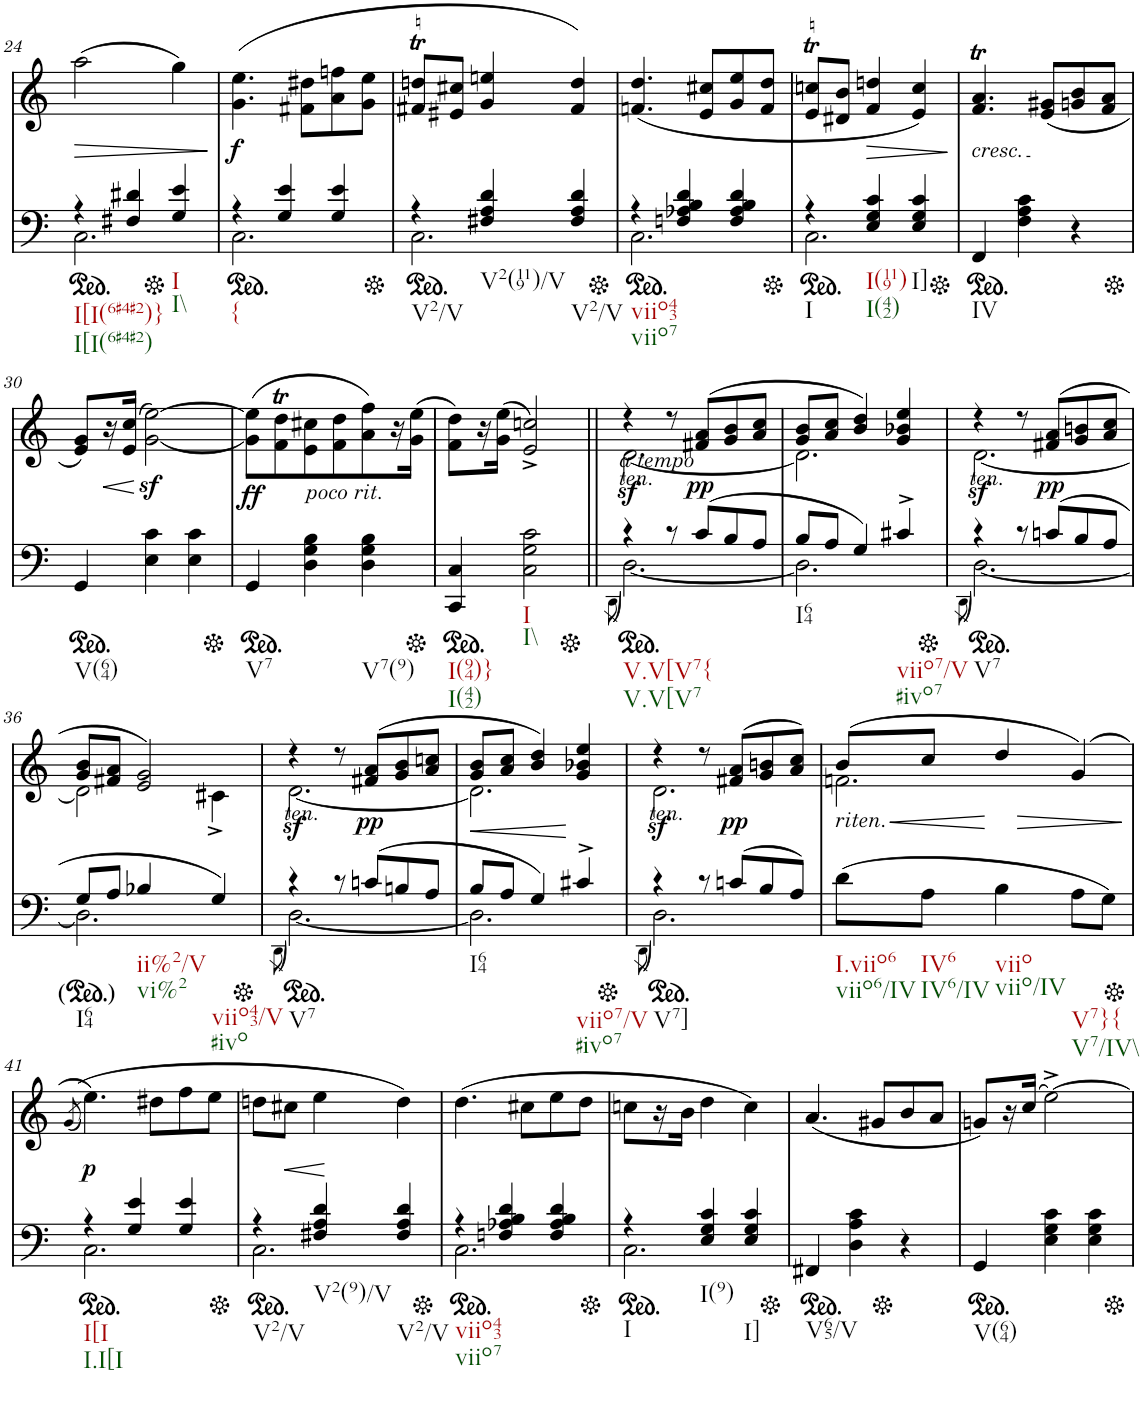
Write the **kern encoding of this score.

**kern	**kern	**dynam
*part2	*part1	*part1
*staff2	*staff1	*staff1
*I"piano	*I"piano	*
*I'Pno	*I'Pno	*
!!LO:PB:g=z
*clefF4	*clefG2	*
*k[]	*k[]	*
*M3/4	*M3/4	*
*ped	*	*
=24	=24	=24
*^	*	*
!LO:TX:b:t=I[I(6#4#2)}	!	!	!
!LO:TX:b:t=I[I(6#4#2)	!	!	!
!	!	!	!LO:HP:b
4r	2.C\	(2aa\	>
4F#X/ 4d#X/	.	.	.
*Xped	*	*	*
!LO:TX:b:t=I	!	!	!
!LO:TX:b:t=I\\	!	!	!
4G/ 4e/	.	4gg\)	.
*v	*v	*	*
.	.	]
=25	=25	=25
*ped	*	*
*^	*	*
!LO:TX:b:t={	!	!	!
!	!	!	!LO:DY:b
4r	2.C\	(4.g\ 4.ee\	f
4G/ 4e/	.	.	.
.	.	8f#X\ 8dd#X\L	.
4G/ 4e/	.	8a\ 8ffn\	.
.	.	8g\ 8ee\J	.
=26	=26	=26	=26
*Xped	*	*	*
*ped	*	*	*
!LO:TX:b:t=V2/V	!	!	!
4r	2.C\	8f#X/t 8ddn/tL	.
.	.	8e#X/ 8cc#X/J	.
!LO:TX:b:t=V2(119)/V	!	!	!
4F#X/ 4A/ 4d/	.	4g/ 4een/	.
!LO:TX:b:t=V2/V	!	!	!
4F#/ 4A/ 4d/	.	4f#/ 4dd/)	.
=27	=27	=27	=27
*Xped	*	*	*
*ped	*	*	*
!LO:TX:b:t=viio43	!	!	!
!LO:TX:b:t=viio7	!	!	!
4r	2.C\	(4.fn/ 4.dd/	.
4Fn/ 4A-X/ 4B/ 4d/	.	.	.
.	.	8e/ 8cc#X/L	.
4F/ 4A-/ 4B/ 4d/	.	8g/ 8ee/	.
.	.	8f/ 8dd/J	.
=28	=28	=28	=28
*Xped	*	*	*
*ped	*	*	*
!LO:TX:b:t=I	!	!	!
4r	2.C\	8e/t 8ccn/tL	.
.	.	8d#X/ 8b/J	.
!LO:TX:b:t=I(119)	!	!	!
!LO:TX:b:t=I(42)	!	!	!
!	!	!	!LO:HP:b
4E/ 4G/ 4c/	.	4f/ 4ddn/	>
!LO:TX:b:t=I]	!	!	!
4E/ 4G/ 4c/	.	4e/ 4cc/)	.
*v	*v	*	*
.	.	]
=29	=29	=29
*Xped	*	*
*ped	*	*
!	!LO:TX:b:i:t=cresc.	!
!LO:TX:b:t=IV	!	!
4FF/	4.f/T 4.a/T	.
4F\ 4A\ 4c\	.	.
.	(8e/ 8g#X/L	.
4r	8gn/ 8b/	.
.	8f/ 8a/J	.
!!LO:LB:g=z
=30	=30	=30
*Xped	*	*
*ped	*	*
!LO:TX:b:t=V(64)	!	!
4GG/	8e/ 8g/L)	.
!	!	!LO:HP:b
.	16r	<
.	(16e/ 16cc/JJ	.
4E\ 4c\	[2g\z< [2ee\z<)	[
4E\ 4c\	.	.
=31	=31	=31
*Xped	*	*
*ped	*	*
!LO:TX:b:t=V7	!	!
!	!	!LO:DY:b
4GG/	(8g\] 8ee\]L	ff
.	8f\T 8dd\T	.
!	!LO:TX:b:i:t=poco rit.	!
4D\ 4G\ 4B\	8e\ 8cc#X\	.
.	8f\ 8dd\	.
!LO:TX:b:t=V7(9)	!	!
4D\ 4G\ 4B\	8a\ 8ff\)	.
.	16r	.
.	(16g\ 16ee\JJ	.
=32	=32	=32
*Xped	*	*
*ped	*	*
!LO:TX:b:t=I(94)}	!	!
!LO:TX:b:t=I(42)	!	!
4CC/ 4C/	8f\ 8dd\L)	.
.	16r	.
.	(16g\ 16ee\JJ	.
!LO:TX:b:t=I	!	!
!LO:TX:b:t=I\\	!	!
2C\ 2G\ 2c\	2e/^ 2ccn/^)	.
=33||	=33||	=33||
*^	*	*
*Xped	*	*	*
.	(8qDD\	.	.
*v	*v	*	*
*ped	*	*
*^	*^	*
!	!	!LO:TX:b:i:t=ten.	!	!
!	!	!LO:TX:b:i:t=a tempo	!	!
!LO:TX:b:t=V.V[V7{	!	!	!	!
!LO:TX:b:t=V.V[V7	!	!	!	!
!	!	!	!	!LO:DY:b
4r	[2.D\)	4r	[2.d\	sf
8r	.	8r	.	.
!	!	!	!	!LO:DY:b
(8c/L	.	(8f#X/ 8a/L	.	pp
8B/	.	8g/ 8b/	.	.
8A/J	.	8a/ 8cc/J	.	.
=34	=34	=34	=34	=34
!LO:TX:b:t=I64	!	!	!	!
8B/L	2.D\]	8g/ 8b/L	2.d\]	.
8A/J	.	8a/ 8cc/J	.	.
4G/)	.	4b/ 4dd/)	.	.
!LO:TX:b:t=viio7/V	!	!	!	!
!LO:TX:b:t=#ivo7	!	!	!	!
4c#X^/	.	4g/ 4b-X/ 4ee/	.	.
=35	=35	=35	=35	=35
*Xped	*	*	*	*
.	(8qDD\	.	.	.
*ped	*	*	*	*
!	!	!LO:TX:b:i:t=ten.	!	!
!LO:TX:b:t=V7	!	!	!	!
!	!	!	!	!LO:DY:b
4r	[2.D\)	4r	[2.d\	sf
8r	.	8r	.	.
!	!	!	!	!LO:DY:b
(8cn/L	.	(8f#X/ 8a/L	.	pp
8B/	.	8g/ 8bn/	.	.
8A/J	.	8a/ 8cc/J	.	.
!!LO:LB:g=z	!!
=36	=36	=36	=36	=36
!LO:TX:b:t=I64	!	!	!	!
8G/L	2.D\]	8g/ 8b/L	2d\]	.
8A/J	.	8f#X/ 8a/J	.	.
!LO:TX:b:t=ii%2/V	!	!	!	!
!LO:TX:b:t=vi%2	!	!	!	!
4B-X/	.	2e/ 2g/)	.	.
!LO:TX:b:t=viio43/V	!	!	!	!
!LO:TX:b:t=#ivo	!	!	!	!
4G/)	.	.	4c#X^\	.
=37	=37	=37	=37	=37
*Xped	*	*	*	*
.	(8qDD\	.	.	.
*ped	*	*	*	*
!	!	!LO:TX:b:i:t=ten.	!	!
!LO:TX:b:t=V7	!	!	!	!
!	!	!	!	!LO:DY:b
4r	[2.D\)	4r	[2.d\	sf
8r	.	8r	.	.
!	!	!	!	!LO:DY:b
(8cn/L	.	(8f#X/ 8a/L	.	pp
8Bn/	.	8g/ 8b/	.	.
8A/J	.	8a/ 8ccn/J	.	.
=38	=38	=38	=38	=38
!LO:TX:b:t=I64	!	!	!	!
!	!	!	!	!LO:HP:b
8B/L	2.D\]	8g/ 8b/L	2.d\]	<
8A/J	.	8a/ 8cc/J	.	.
4G/)	.	4b/ 4dd/)	.	.
!LO:TX:b:t=viio7/V	!	!	!	!
!LO:TX:b:t=#ivo7	!	!	!	!
4c#X^/	.	4g/ 4b-X/ 4ee/	.	[
=39	=39	=39	=39	=39
*Xped	*	*	*	*
.	(8qDD\	.	.	.
*ped	*	*	*	*
!	!	!LO:TX:b:i:t=ten.	!	!
!LO:TX:b:t=V7]	!	!	!	!
!	!	!	!	!LO:DY:b
4r	2.D\)	4r	2.d\	sf
8r	.	8r	.	.
!	!	!	!	!LO:DY:b
(8cn/L	.	(8f#X/ 8a/L	.	pp
8B/	.	8g/ 8bn/	.	.
8A/J)	.	8a/ 8cc/J)	.	.
*v	*v	*	*	*
=40	=40	=40	=40
!	!LO:TX:b:i:t=riten.	!	!
!LO:TX:b:t=I.viio6	!	!	!
!LO:TX:b:t=viio6/IV	!	!	!
!	!	!	!LO:HP:b
(8d\L	(8b/L	2.fn\	<
!LO:TX:b:t=IV6	!	!	!
!LO:TX:b:t=IV6/IV	!	!	!
8A\J	8cc/J	.	.
!LO:TX:b:t=viio	!	!	!
!LO:TX:b:t=viio/IV	!	!	!
!	!	!	!LO:HP:n=1:b
4B\	4dd/	.	[ >
!LO:TX:b:t=V7}{	!	!	!
!LO:TX:b:t=V7/IV\\	!	!	!
8A\L	(4g/)	.	.
8G\J)	.	.	.
*	*v	*v	*
.	.	]
!!LO:LB:g=z
=41	=41	=41
.	((8qg/	.
*Xped	*	*
*ped	*	*
*^	*	*
!LO:TX:b:t=I[I	!	!	!
!LO:TX:b:t=I.I[I	!	!	!
!	!	!	!LO:DY:b
4r	2.C\	4.ee\))	p
4G/ 4e/	.	.	.
.	.	8dd#X\L	.
4G/ 4e/	.	8ff\	.
.	.	8ee\J	.
=42	=42	=42	=42
*Xped	*	*	*
*ped	*	*	*
!LO:TX:b:t=V2/V	!	!	!
4r	2.C\	8ddn\L	.
!	!	!	!LO:HP:b
.	.	8cc#X\J	<
!LO:TX:b:t=V2(9)/V	!	!	!
4F#X/ 4A/ 4d/	.	4ee\	.
!LO:TX:b:t=V2/V	!	!	!
4F#/ 4A/ 4d/	.	4dd\)	[
=43	=43	=43	=43
*Xped	*	*	*
*ped	*	*	*
!LO:TX:b:t=viio43	!	!	!
!LO:TX:b:t=viio7	!	!	!
4r	2.C\	(4.dd\	.
4Fn/ 4A-X/ 4B/ 4d/	.	.	.
.	.	8cc#X\L	.
4F/ 4A-/ 4B/ 4d/	.	8ee\	.
.	.	8dd\J	.
=44	=44	=44	=44
*Xped	*	*	*
*ped	*	*	*
!LO:TX:b:t=I	!	!	!
4r	2.C\	8ccn\L	.
.	.	16r	.
.	.	16b\JJ	.
!LO:TX:b:t=I(9)	!	!	!
4E/ 4G/ 4c/	.	4dd\	.
!LO:TX:b:t=I]	!	!	!
4E/ 4G/ 4c/	.	4cc\)	.
*v	*v	*	*
=45	=45	=45
*Xped	*	*
*ped	*	*
!LO:TX:b:t=V65/V	!	!
4FF#X/	(4.a/	.
4D\ 4A\ 4c\	.	.
.	8g#X/L	.
*Xped	*	*
4r	8b/	.
.	8a/J	.
=46	=46	=46
*ped	*	*
!LO:TX:b:t=V(64)	!	!
4GG/	8gn/L)	.
.	16r	.
.	(16cc/JJ	.
4E\ 4G\ 4c\	[2ee^\)	.
4E\ 4G\ 4c\	.	.
*Xped	*	*
=	=	=
*-	*-	*-
